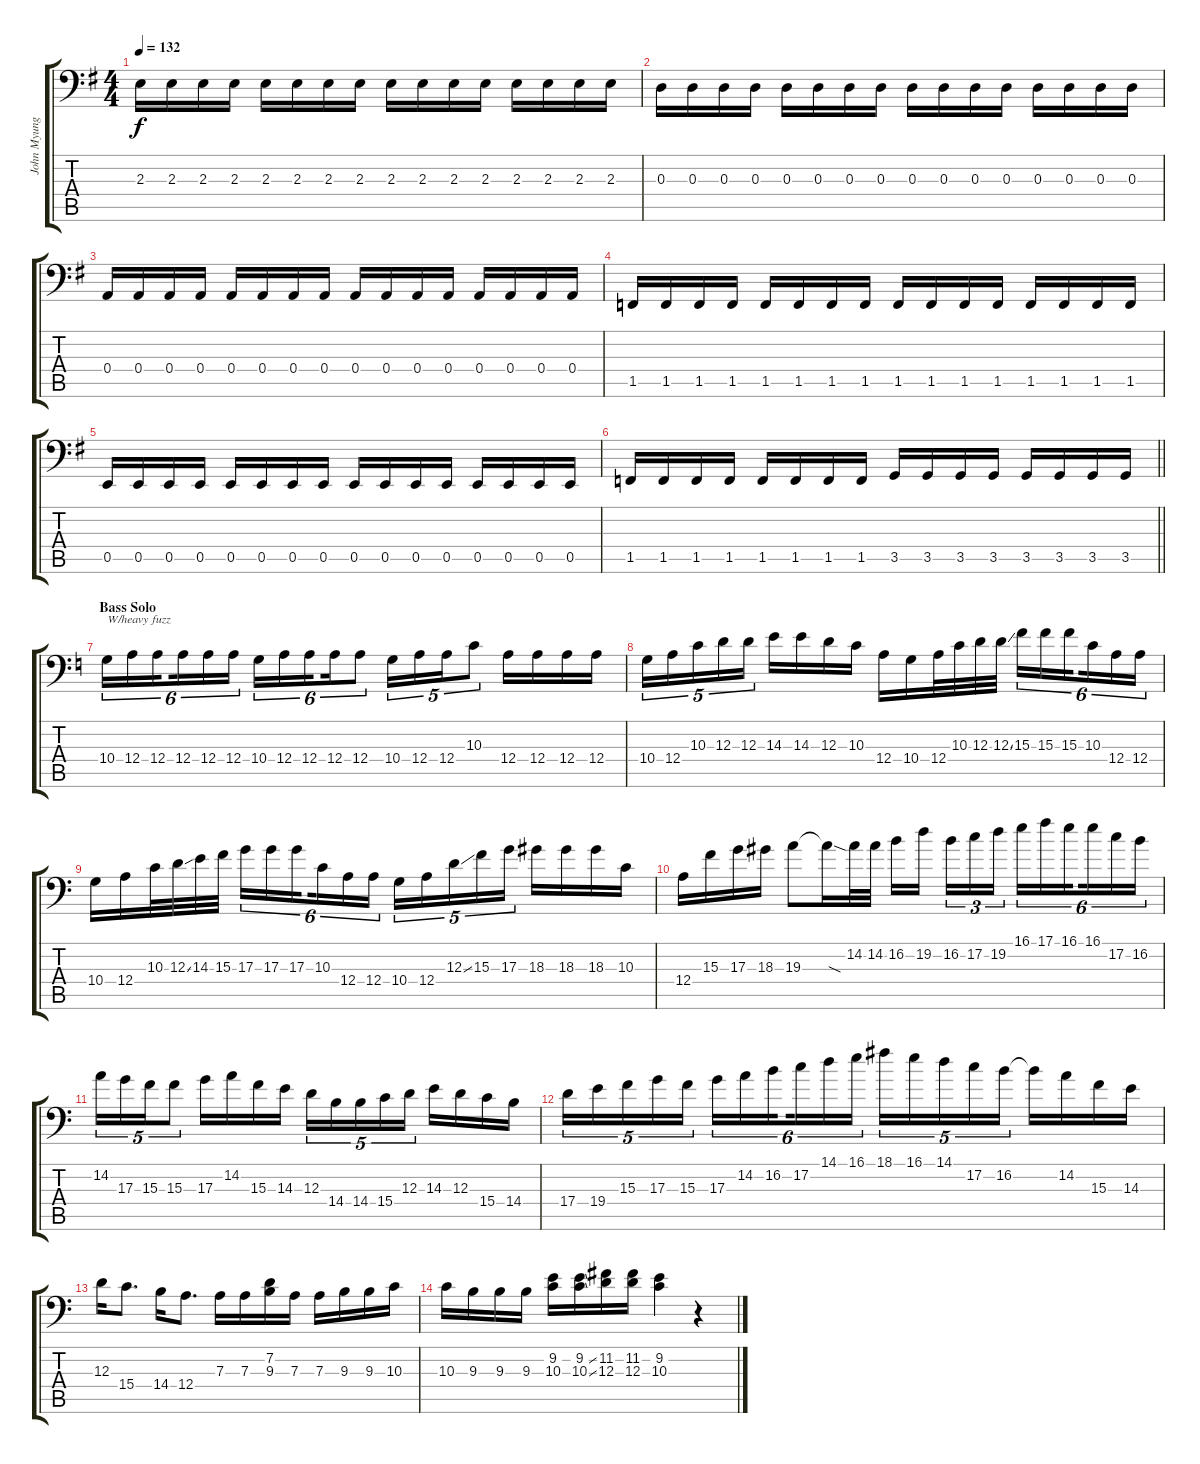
\track ("John Myung Effects" "John Myung") {instrument distortionguitar}
\staff {score tabs}
\tuning (C3 G2 D2 A1 E1 B0) {hide}
\ts (4 4)
\tempo 132
\clef f4
\ks g
2.3.16{dy f} 2.3.16 2.3.16 2.3.16 2.3.16 2.3.16 2.3.16 2.3.16 2.3.16 2.3.16 2.3.16 2.3.16 2.3.16 2.3.16 2.3.16 2.3.16 |
0.3.16 0.3.16 0.3.16 0.3.16 0.3.16 0.3.16 0.3.16 0.3.16 0.3.16 0.3.16 0.3.16 0.3.16 0.3.16 0.3.16 0.3.16 0.3.16 |
0.4.16 0.4.16 0.4.16 0.4.16 0.4.16 0.4.16 0.4.16 0.4.16 0.4.16 0.4.16 0.4.16 0.4.16 0.4.16 0.4.16 0.4.16 0.4.16 |
1.5.16 1.5.16 1.5.16 1.5.16 1.5.16 1.5.16 1.5.16 1.5.16 1.5.16 1.5.16 1.5.16 1.5.16 1.5.16 1.5.16 1.5.16 1.5.16 |
0.5.16 0.5.16 0.5.16 0.5.16 0.5.16 0.5.16 0.5.16 0.5.16 0.5.16 0.5.16 0.5.16 0.5.16 0.5.16 0.5.16 0.5.16 0.5.16 |
\barLineRight lightlight
1.5.16 1.5.16 1.5.16 1.5.16 1.5.16 1.5.16 1.5.16 1.5.16 3.5.16 3.5.16 3.5.16 3.5.16 3.5.16 3.5.16 3.5.16 3.5.16 |
\section ("" "Bass Solo")
\ks c
10.4.16{tu (6 4) txt "W/heavy fuzz" volume 12} 12.4.16{tu (6 4)} 12.4.16{tu (6 4) beam splitsecondary} 12.4.16{tu (6 4)} 12.4.16{tu (6 4)} 12.4.16{tu (6 4)} 10.4.16{tu (6 4)} 12.4.16{tu (6 4)} 12.4.16{tu (6 4) beam splitsecondary} 12.4.16{tu (6 4)} 12.4.8{tu (6 4)} 10.4.16{tu (5 4)} 12.4.16{tu (5 4)} 12.4.16{tu (5 4)} 10.3.8{tu (5 4)} 12.4.16 12.4.16 12.4.16 12.4.16 |
10.4.16{tu (5 4)} 12.4.16{tu (5 4)} 10.3.16{tu (5 4)} 12.3.16{tu (5 4)} 12.3.16{tu (5 4)} 14.3.16 14.3.16 12.3.16 10.3.16 12.4.16 10.4.16 12.4.32 10.3.32 12.3.32 12.3{ss}.32 15.3.16{tu (6 4)} 15.3.16{tu (6 4)} 15.3.16{tu (6 4) beam splitsecondary} 10.3.16{tu (6 4)} 12.4.16{tu (6 4)} 12.4.16{tu (6 4)} |
10.4.16 12.4.16 10.3.32 12.3{ss}.32 14.3.32 15.3.32 17.3.16{tu (6 4)} 17.3.16{tu (6 4)} 17.3.16{tu (6 4) beam splitsecondary} 10.3.16{tu (6 4)} 12.4.16{tu (6 4)} 12.4.16{tu (6 4)} 10.4.16{tu (5 4)} 12.4.16{tu (5 4)} 12.3{ss}.16{tu (5 4)} 15.3.16{tu (5 4)} 17.3.16{tu (5 4)} 18.3.16 18.3.16 18.3.16 10.3.16 |
12.4.16 15.3.16 17.3.16 18.3.16 19.3.8 19.3{sod t}.16 14.2.32 14.2.32 16.2.16 19.2.16{beam splitsecondary} 16.2.16{tu (3 2)} 17.2.16{tu (3 2)} 19.2.16{tu (3 2)} 16.1.16{tu (6 4)} 17.1.16{tu (6 4)} 16.1.16{tu (6 4) beam splitsecondary} 16.1.16{tu (6 4)} 17.2.16{tu (6 4)} 16.2.16{tu (6 4)} |
14.2.16{tu (5 4)} 17.3.16{tu (5 4)} 15.3.16{tu (5 4)} 15.3.8{tu (5 4)} 17.3.16 14.2.16 15.3.16 14.3.16 12.3.16{tu (5 4)} 14.4.16{tu (5 4)} 14.4.16{tu (5 4)} 15.4.16{tu (5 4)} 12.3.16{tu (5 4)} 14.3.16 12.3.16 15.4.16 14.4.16 |
17.4.16{tu (5 4)} 19.4.16{tu (5 4)} 15.3.16{tu (5 4)} 17.3.16{tu (5 4)} 15.3.16{tu (5 4)} 17.3.16{tu (6 4)} 14.2.16{tu (6 4)} 16.2.16{tu (6 4) beam splitsecondary} 17.2.16{tu (6 4)} 14.1.16{tu (6 4)} 16.1.16{tu (6 4)} 18.1.16{tu (5 4)} 16.1.16{tu (5 4)} 14.1.16{tu (5 4)} 17.2.16{tu (5 4)} 16.2.16{tu (5 4)} 16.2{t}.16 14.2.16 15.3.16 14.3.16 |
12.3.16 15.4.8{d} 14.4.16 12.4.8{d} 7.3.16 7.3.16 (7.2 9.3).16 7.3.16 7.3.16 9.3.16 9.3.16 10.3.16 |
10.3.16 9.3.16 9.3.16 9.3.16 (9.2 10.3).16 (9.2{ss} 10.3{ss}).16 (11.2 12.3).16 (11.2 12.3).16 (9.2 10.3).4 r.4
